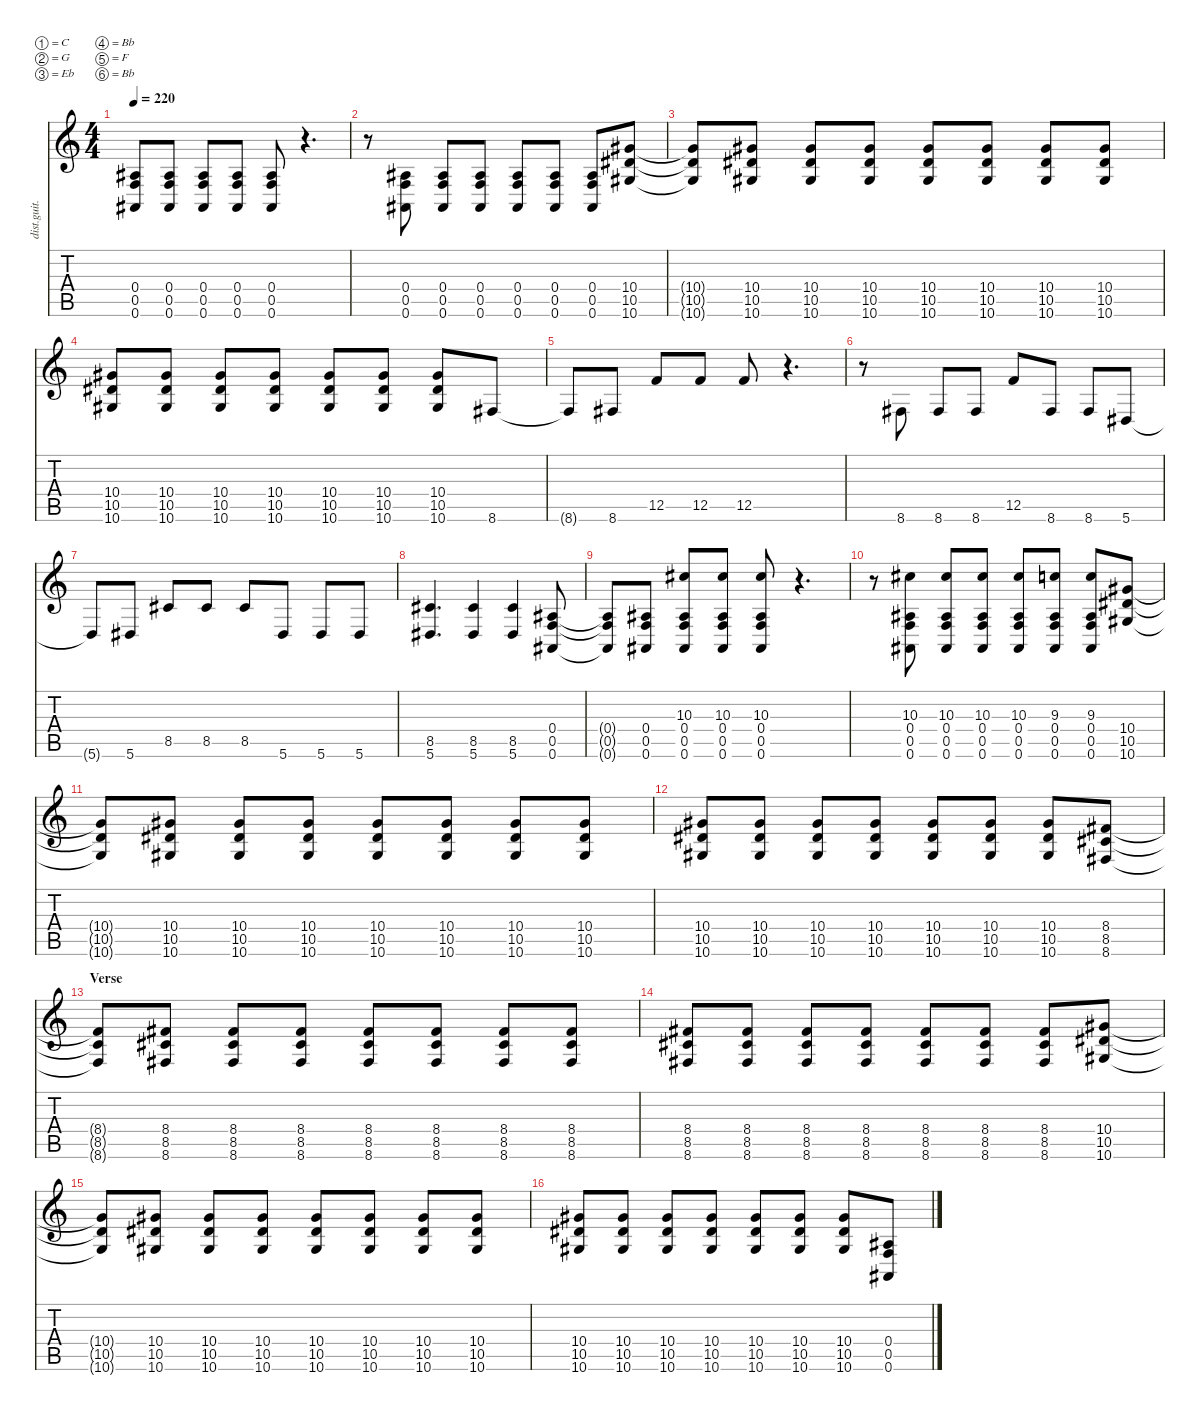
\defaultSystemsLayout 4
\hideDynamics
\bracketExtendMode nobrackets
\otherSystemsTrackNameOrientation horizontal
\track ("Guitar R" "dist.guit.") {instrument overdrivenguitar}
\staff {score tabs}
\tuning (C4 G3 Eb3 Bb2 F2 Bb1)
\ts (4 4)
\tempo 220
\clef g2
\ks c
(0.6{t acc #} 0.5{t} 0.4{t acc #}).8{dy mf beam Up} (0.6{acc #} 0.5 0.4{acc #}).8{beam Up} (0.6{acc #} 0.5 0.4{acc #}).8{beam Up} (0.6{acc #} 0.5 0.4{acc #}).8{beam Up} (0.6{acc #} 0.5 0.4{acc #}).8{beam Up} r.4{d beam Up} |
r.8{beam Down} (0.4{acc #} 0.5 0.6{acc #}).8{beam Up} (0.4{acc #} 0.5 0.6{acc #}).8{beam Up} (0.4{acc #} 0.5 0.6{acc #}).8{beam Up} (0.4{acc #} 0.5 0.6{acc #}).8{beam Up} (0.4{acc #} 0.5 0.6{acc #}).8{beam Up} (0.4{acc #} 0.5 0.6{acc #}).8{beam Up} (10.6{acc #} 10.5{acc #} 10.4{acc #}).8{beam Up} |
(10.6{t acc #} 10.5{t acc #} 10.4{t acc #}).8{beam Up} (10.6{acc #} 10.5{acc #} 10.4{acc #}).8{beam Up} (10.6{acc #} 10.5{acc #} 10.4{acc #}).8{beam Up} (10.6{acc #} 10.5{acc #} 10.4{acc #}).8{beam Up} (10.6{acc #} 10.5{acc #} 10.4{acc #}).8{beam Up} (10.6{acc #} 10.5{acc #} 10.4{acc #}).8{beam Up} (10.6{acc #} 10.5{acc #} 10.4{acc #}).8{beam Up} (10.6{acc #} 10.5{acc #} 10.4{acc #}).8{beam Up} |
(10.4{acc #} 10.5{acc #} 10.6{acc #}).8{beam Up} (10.4{acc #} 10.5{acc #} 10.6{acc #}).8{beam Up} (10.4{acc #} 10.5{acc #} 10.6{acc #}).8{beam Up} (10.4{acc #} 10.5{acc #} 10.6{acc #}).8{beam Up} (10.4{acc #} 10.5{acc #} 10.6{acc #}).8{beam Up} (10.4{acc #} 10.5{acc #} 10.6{acc #}).8{beam Up} (10.4{acc #} 10.5{acc #} 10.6{acc #}).8{beam Up} 8.6{acc #}.8{beam Up} |
8.6{t acc #}.8{beam Up} 8.6{acc #}.8{beam Up} 12.5.8{beam Up} 12.5.8{beam Up} 12.5.8{beam Up} r.4{d beam Up} |
r.8{beam Down} 8.6{acc #}.8{beam Up} 8.6{acc #}.8{beam Up} 8.6{acc #}.8{beam Up} 12.5.8{beam Up} 8.6{acc #}.8{beam Up} 8.6{acc #}.8{beam Up} 5.6{acc #}.8{beam Up} |
5.6{t acc #}.8{beam Up} 5.6{acc #}.8{beam Up} 8.5{acc #}.8{beam Up} 8.5{acc #}.8{beam Up} 8.5{acc #}.8{beam Up} 5.6{acc #}.8{beam Up} 5.6{acc #}.8{beam Up} 5.6{acc #}.8{beam Up} |
(5.6{acc #} 8.5{acc #}).4{d beam Up} (5.6{acc #} 8.5{acc #}).4{beam Up} (5.6{acc #} 8.5{acc #}).4{beam Up} (0.6{acc #} 0.5 0.4{acc #}).8{beam Up} |
(0.6{t acc #} 0.5{t} 0.4{t acc #}).8{beam Up} (0.6{acc #} 0.5 0.4{acc #}).8{beam Up} (0.6{acc #} 0.5 0.4{acc #} 10.3{acc #}).8{beam Up} (0.6{acc #} 0.5 0.4{acc #} 10.3{acc #}).8{beam Up} (0.6{acc #} 0.5 0.4{acc #} 10.3{acc #}).8{beam Up} r.4{d beam Up} |
r.8{beam Down} (10.3{acc #} 0.4{acc #} 0.5 0.6{acc #}).8{beam Up} (10.3{acc #} 0.4{acc #} 0.5 0.6{acc #}).8{beam Up} (10.3{acc #} 0.4{acc #} 0.5 0.6{acc #}).8{beam Up} (10.3{acc #} 0.4{acc #} 0.5 0.6{acc #}).8{beam Up} (9.3 0.4{acc #} 0.5 0.6{acc #}).8{beam Up} (9.3 0.4{acc #} 0.5 0.6{acc #}).8{beam Up} (10.6{acc #} 10.5{acc #} 10.4{acc #}).8{beam Up} |
(10.6{t acc #} 10.5{t acc #} 10.4{t acc #}).8{beam Up} (10.6{acc #} 10.5{acc #} 10.4{acc #}).8{beam Up} (10.6{acc #} 10.5{acc #} 10.4{acc #}).8{beam Up} (10.6{acc #} 10.5{acc #} 10.4{acc #}).8{beam Up} (10.6{acc #} 10.5{acc #} 10.4{acc #}).8{beam Up} (10.6{acc #} 10.5{acc #} 10.4{acc #}).8{beam Up} (10.6{acc #} 10.5{acc #} 10.4{acc #}).8{beam Up} (10.6{acc #} 10.5{acc #} 10.4{acc #}).8{beam Up} |
(10.4{acc #} 10.5{acc #} 10.6{acc #}).8{beam Up} (10.4{acc #} 10.5{acc #} 10.6{acc #}).8{beam Up} (10.4{acc #} 10.5{acc #} 10.6{acc #}).8{beam Up} (10.4{acc #} 10.5{acc #} 10.6{acc #}).8{beam Up} (10.4{acc #} 10.5{acc #} 10.6{acc #}).8{beam Up} (10.4{acc #} 10.5{acc #} 10.6{acc #}).8{beam Up} (10.4{acc #} 10.5{acc #} 10.6{acc #}).8{beam Up} (8.6{acc #} 8.5{acc #} 8.4{acc #}).8{beam Up} |
\section ("" "Verse")
(8.6{t acc #} 8.5{t acc #} 8.4{t acc #}).8{beam Up} (8.6{acc #} 8.5{acc #} 8.4{acc #}).8{beam Up} (8.6{acc #} 8.5{acc #} 8.4{acc #}).8{beam Up} (8.6{acc #} 8.5{acc #} 8.4{acc #}).8{beam Up} (8.6{acc #} 8.5{acc #} 8.4{acc #}).8{beam Up} (8.6{acc #} 8.5{acc #} 8.4{acc #}).8{beam Up} (8.6{acc #} 8.5{acc #} 8.4{acc #}).8{beam Up} (8.6{acc #} 8.5{acc #} 8.4{acc #}).8{beam Up} |
(8.6{acc #} 8.5{acc #} 8.4{acc #}).8{beam Up} (8.6{acc #} 8.5{acc #} 8.4{acc #}).8{beam Up} (8.6{acc #} 8.5{acc #} 8.4{acc #}).8{beam Up} (8.6{acc #} 8.5{acc #} 8.4{acc #}).8{beam Up} (8.6{acc #} 8.5{acc #} 8.4{acc #}).8{beam Up} (8.6{acc #} 8.5{acc #} 8.4{acc #}).8{beam Up} (8.6{acc #} 8.5{acc #} 8.4{acc #}).8{beam Up} (10.6{acc #} 10.5{acc #} 10.4{acc #}).8{beam Up} |
(10.6{t acc #} 10.5{t acc #} 10.4{t acc #}).8{beam Up} (10.6{acc #} 10.5{acc #} 10.4{acc #}).8{beam Up} (10.6{acc #} 10.5{acc #} 10.4{acc #}).8{beam Up} (10.6{acc #} 10.5{acc #} 10.4{acc #}).8{beam Up} (10.6{acc #} 10.5{acc #} 10.4{acc #}).8{beam Up} (10.6{acc #} 10.5{acc #} 10.4{acc #}).8{beam Up} (10.6{acc #} 10.5{acc #} 10.4{acc #}).8{beam Up} (10.6{acc #} 10.5{acc #} 10.4{acc #}).8{beam Up} |
(10.6{acc #} 10.5{acc #} 10.4{acc #}).8{beam Up} (10.6{acc #} 10.5{acc #} 10.4{acc #}).8{beam Up} (10.6{acc #} 10.5{acc #} 10.4{acc #}).8{beam Up} (10.6{acc #} 10.5{acc #} 10.4{acc #}).8{beam Up} (10.6{acc #} 10.5{acc #} 10.4{acc #}).8{beam Up} (10.6{acc #} 10.5{acc #} 10.4{acc #}).8{beam Up} (10.6{acc #} 10.5{acc #} 10.4{acc #}).8{beam Up} (0.6{acc #} 0.5 0.4{acc #}).8{beam Up}
